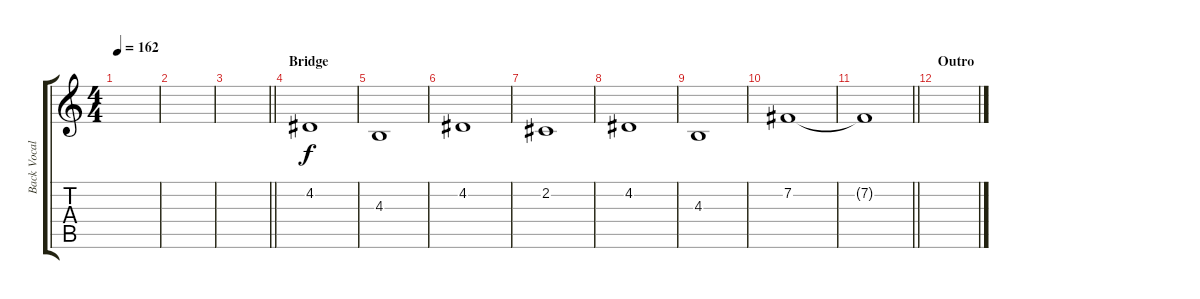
\track ("Back Vocals" "Back Vocal") {instrument tenorsax}
\staff {score tabs}
\tuning (E4 B3 G3 D3 A2 E2) {hide}
\ts (4 4)
\tempo 162
\clef g2
\ks c
|
|
\barLineRight lightlight
|
\section ("" "Bridge")
4.2.1 |
4.3.1 |
4.2.1 |
2.2.1 |
4.2.1 |
4.3.1 |
7.2.1 |
\barLineRight lightlight
7.2{t}.1 |
\section ("" "Outro")
